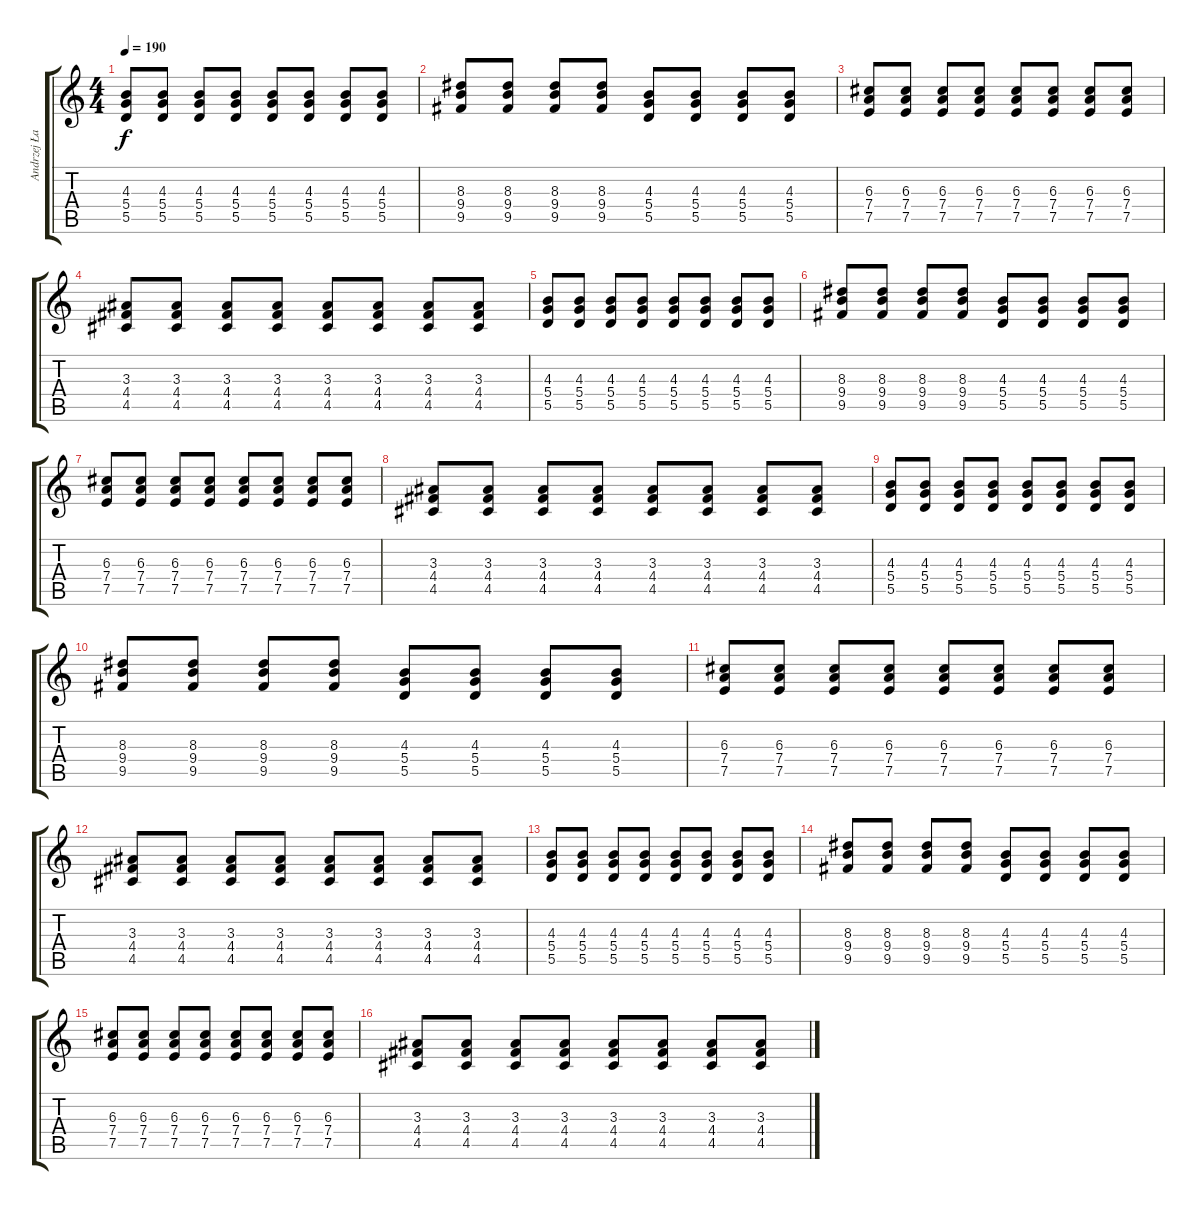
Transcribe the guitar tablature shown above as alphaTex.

\track ("Andrzej Łabędzki" "Andrzej Ła") {instrument acousticguitarsteel}
\staff {score tabs}
\tuning (E4 B3 G3 D3 A2 E2) {hide}
\ts (4 4)
\tempo 190
\clef g2
\ks c
(4.3 5.4 5.5).8{dy f} (4.3 5.4 5.5).8 (4.3 5.4 5.5).8 (4.3 5.4 5.5).8 (4.3 5.4 5.5).8 (4.3 5.4 5.5).8 (4.3 5.4 5.5).8 (4.3 5.4 5.5).8 |
(8.3 9.4 9.5).8 (8.3 9.4 9.5).8 (8.3 9.4 9.5).8 (8.3 9.4 9.5).8 (4.3 5.4 5.5).8 (4.3 5.4 5.5).8 (4.3 5.4 5.5).8 (4.3 5.4 5.5).8 |
(6.3 7.4 7.5).8 (6.3 7.4 7.5).8 (6.3 7.4 7.5).8 (6.3 7.4 7.5).8 (6.3 7.4 7.5).8 (6.3 7.4 7.5).8 (6.3 7.4 7.5).8 (6.3 7.4 7.5).8 |
(3.3 4.4 4.5).8 (3.3 4.4 4.5).8 (3.3 4.4 4.5).8 (3.3 4.4 4.5).8 (3.3 4.4 4.5).8 (3.3 4.4 4.5).8 (3.3 4.4 4.5).8 (3.3 4.4 4.5).8 |
(4.3 5.4 5.5).8 (4.3 5.4 5.5).8 (4.3 5.4 5.5).8 (4.3 5.4 5.5).8 (4.3 5.4 5.5).8 (4.3 5.4 5.5).8 (4.3 5.4 5.5).8 (4.3 5.4 5.5).8 |
(8.3 9.4 9.5).8 (8.3 9.4 9.5).8 (8.3 9.4 9.5).8 (8.3 9.4 9.5).8 (4.3 5.4 5.5).8 (4.3 5.4 5.5).8 (4.3 5.4 5.5).8 (4.3 5.4 5.5).8 |
(6.3 7.4 7.5).8 (6.3 7.4 7.5).8 (6.3 7.4 7.5).8 (6.3 7.4 7.5).8 (6.3 7.4 7.5).8 (6.3 7.4 7.5).8 (6.3 7.4 7.5).8 (6.3 7.4 7.5).8 |
(3.3 4.4 4.5).8 (3.3 4.4 4.5).8 (3.3 4.4 4.5).8 (3.3 4.4 4.5).8 (3.3 4.4 4.5).8 (3.3 4.4 4.5).8 (3.3 4.4 4.5).8 (3.3 4.4 4.5).8 |
(4.3 5.4 5.5).8 (4.3 5.4 5.5).8 (4.3 5.4 5.5).8 (4.3 5.4 5.5).8 (4.3 5.4 5.5).8 (4.3 5.4 5.5).8 (4.3 5.4 5.5).8 (4.3 5.4 5.5).8 |
(8.3 9.4 9.5).8 (8.3 9.4 9.5).8 (8.3 9.4 9.5).8 (8.3 9.4 9.5).8 (4.3 5.4 5.5).8 (4.3 5.4 5.5).8 (4.3 5.4 5.5).8 (4.3 5.4 5.5).8 |
(6.3 7.4 7.5).8 (6.3 7.4 7.5).8 (6.3 7.4 7.5).8 (6.3 7.4 7.5).8 (6.3 7.4 7.5).8 (6.3 7.4 7.5).8 (6.3 7.4 7.5).8 (6.3 7.4 7.5).8 |
(3.3 4.4 4.5).8 (3.3 4.4 4.5).8 (3.3 4.4 4.5).8 (3.3 4.4 4.5).8 (3.3 4.4 4.5).8 (3.3 4.4 4.5).8 (3.3 4.4 4.5).8 (3.3 4.4 4.5).8 |
(4.3 5.4 5.5).8 (4.3 5.4 5.5).8 (4.3 5.4 5.5).8 (4.3 5.4 5.5).8 (4.3 5.4 5.5).8 (4.3 5.4 5.5).8 (4.3 5.4 5.5).8 (4.3 5.4 5.5).8 |
(8.3 9.4 9.5).8 (8.3 9.4 9.5).8 (8.3 9.4 9.5).8 (8.3 9.4 9.5).8 (4.3 5.4 5.5).8 (4.3 5.4 5.5).8 (4.3 5.4 5.5).8 (4.3 5.4 5.5).8 |
(6.3 7.4 7.5).8 (6.3 7.4 7.5).8 (6.3 7.4 7.5).8 (6.3 7.4 7.5).8 (6.3 7.4 7.5).8 (6.3 7.4 7.5).8 (6.3 7.4 7.5).8 (6.3 7.4 7.5).8 |
(3.3 4.4 4.5).8 (3.3 4.4 4.5).8 (3.3 4.4 4.5).8 (3.3 4.4 4.5).8 (3.3 4.4 4.5).8 (3.3 4.4 4.5).8 (3.3 4.4 4.5).8 (3.3 4.4 4.5).8
